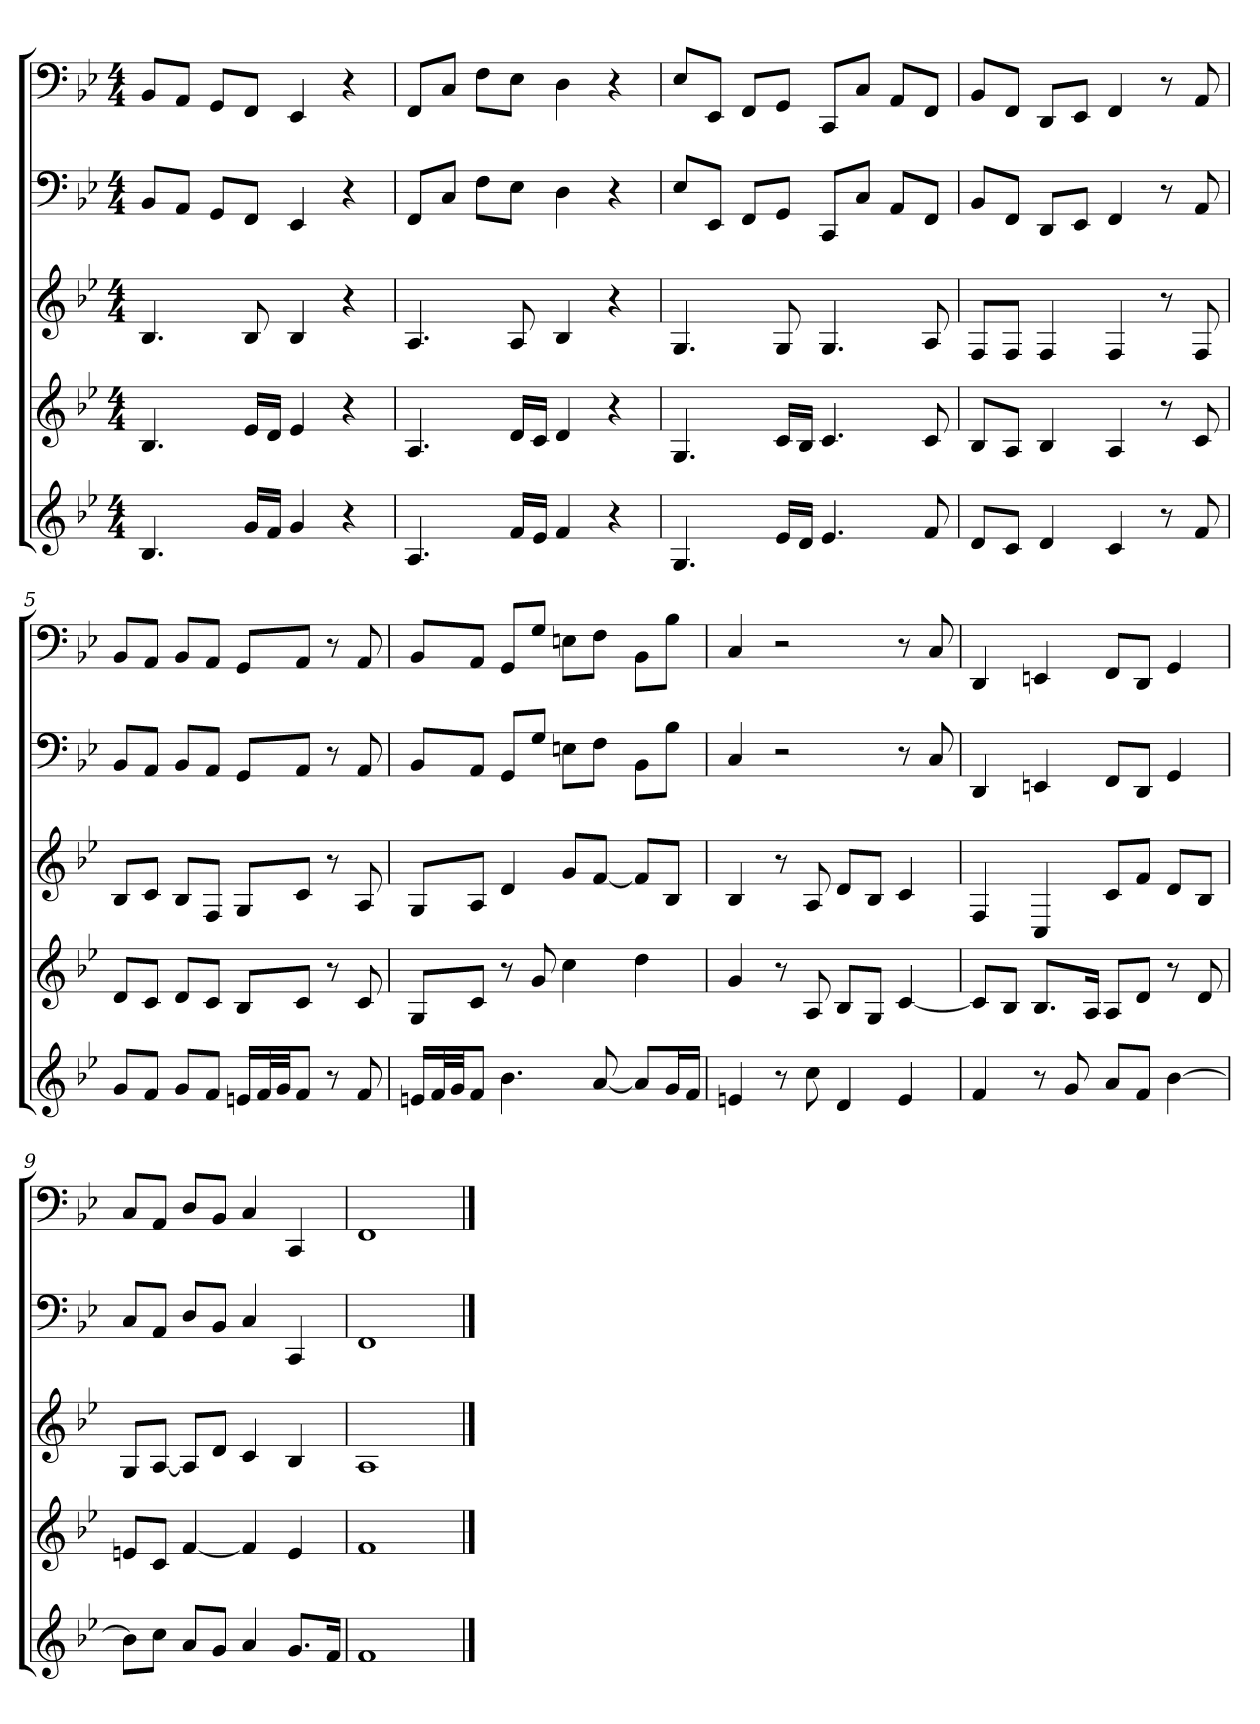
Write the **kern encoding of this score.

**kern	**kern	**kern	**kern	**kern
*part5	*part4	*part3	*part2	*part1
*staff5	*staff4	*staff3	*staff2	*staff1
*k[b-e-]	*k[b-e-]	*k[b-e-]	*k[b-e-]	*k[b-e-]
*B-:	*B-:	*B-:	*B-:	*B-:
*M4/4	*M4/4	*M4/4	*M4/4	*M4/4
=1	=1	=1	=1	=1
4.B-	4.B-	4.B-	8BB-L	8BB-L
.	.	.	8AAJ	8AAJ
.	.	.	8GGL	8GGL
16gLL	16e-LL	8B-	8FFJ	8FFJ
16fJJ	16dJJ	.	.	.
4g	4e-	4B-	4EE-	4EE-
4r	4r	4r	4r	4r
=2	=2	=2	=2	=2
4.A	4.A	4.A	8FFL	8FFL
.	.	.	8CJ	8CJ
.	.	.	8FL	8FL
16fLL	16dLL	8A	8E-J	8E-J
16e-JJ	16cJJ	.	.	.
4f	4d	4B-	4D	4D
4r	4r	4r	4r	4r
=3	=3	=3	=3	=3
4.G	4.G	4.G	8E-L	8E-L
.	.	.	8EE-J	8EE-J
.	.	.	8FFL	8FFL
16e-LL	16cLL	8G	8GGJ	8GGJ
16dJJ	16B-JJ	.	.	.
4.e-	4.c	4.G	8CCL	8CCL
.	.	.	8CJ	8CJ
.	.	.	8AAL	8AAL
8f	8c	8A	8FFJ	8FFJ
=4	=4	=4	=4	=4
8dL	8B-L	8FL	8BB-L	8BB-L
8cJ	8AJ	8FJ	8FFJ	8FFJ
4d	4B-	4F	8DDL	8DDL
.	.	.	8EE-J	8EE-J
4c	4A	4F	4FF	4FF
8r	8r	8r	8r	8r
8f	8c	8F	8AA	8AA
=5	=5	=5	=5	=5
8gL	8dL	8B-L	8BB-L	8BB-L
8fJ	8cJ	8cJ	8AAJ	8AAJ
8gL	8dL	8B-L	8BB-L	8BB-L
8fJ	8cJ	8FJ	8AAJ	8AAJ
16enLL	8B-L	8GL	8GGL	8GGL
32fL	.	.	.	.
32gJJ	.	.	.	.
8fJ	8cJ	8cJ	8AAJ	8AAJ
8r	8r	8r	8r	8r
8f	8c	8A	8AA	8AA
=6	=6	=6	=6	=6
16enLL	8GL	8GL	8BB-L	8BB-L
32fL	.	.	.	.
32gJJ	.	.	.	.
8fJ	8cJ	8AJ	8AAJ	8AAJ
4.b-	8r	4d	8GGL	8GGL
.	8g	.	8GJ	8GJ
.	4cc	8gL	8EnL	8EnL
[8a	.	[8fJ	8FJ	8FJ
8aL]	4dd	8fL]	8BB-L	8BB-L
16gL	.	8B-J	8B-J	8B-J
16fJJ	.	.	.	.
=7	=7	=7	=7	=7
4en	4g	4B-	4C	4C
8r	8r	8r	2r	2r
8cc	8A	8A	.	.
4d	8B-L	8dL	.	.
.	8GJ	8B-J	.	.
4e	[4c	4c	8r	8r
.	.	.	8C	8C
=8	=8	=8	=8	=8
4f	8cL]	4F	4DD	4DD
.	8B-J	.	.	.
8r	8.B-L	4C	4EEn	4EEn
8g	.	.	.	.
.	16AJk	.	.	.
8aL	8AL	8cL	8FFL	8FFL
8fJ	8dJ	8fJ	8DDJ	8DDJ
[4b-	8r	8dL	4GG	4GG
.	8d	8B-J	.	.
=9	=9	=9	=9	=9
8b-L]	8enL	8GL	8CL	8CL
8ccJ	8cJ	[8AJ	8AAJ	8AAJ
8aL	[4f	8AL]	8DL	8DL
8gJ	.	8dJ	8BB-J	8BB-J
4a	4f]	4c	4C	4C
8.gL	4e	4B-	4CC	4CC
16fJk	.	.	.	.
=10	=10	=10	=10	=10
1f	1f	1A	1FF	1FF
==	==	==	==	==
*-	*-	*-	*-	*-
